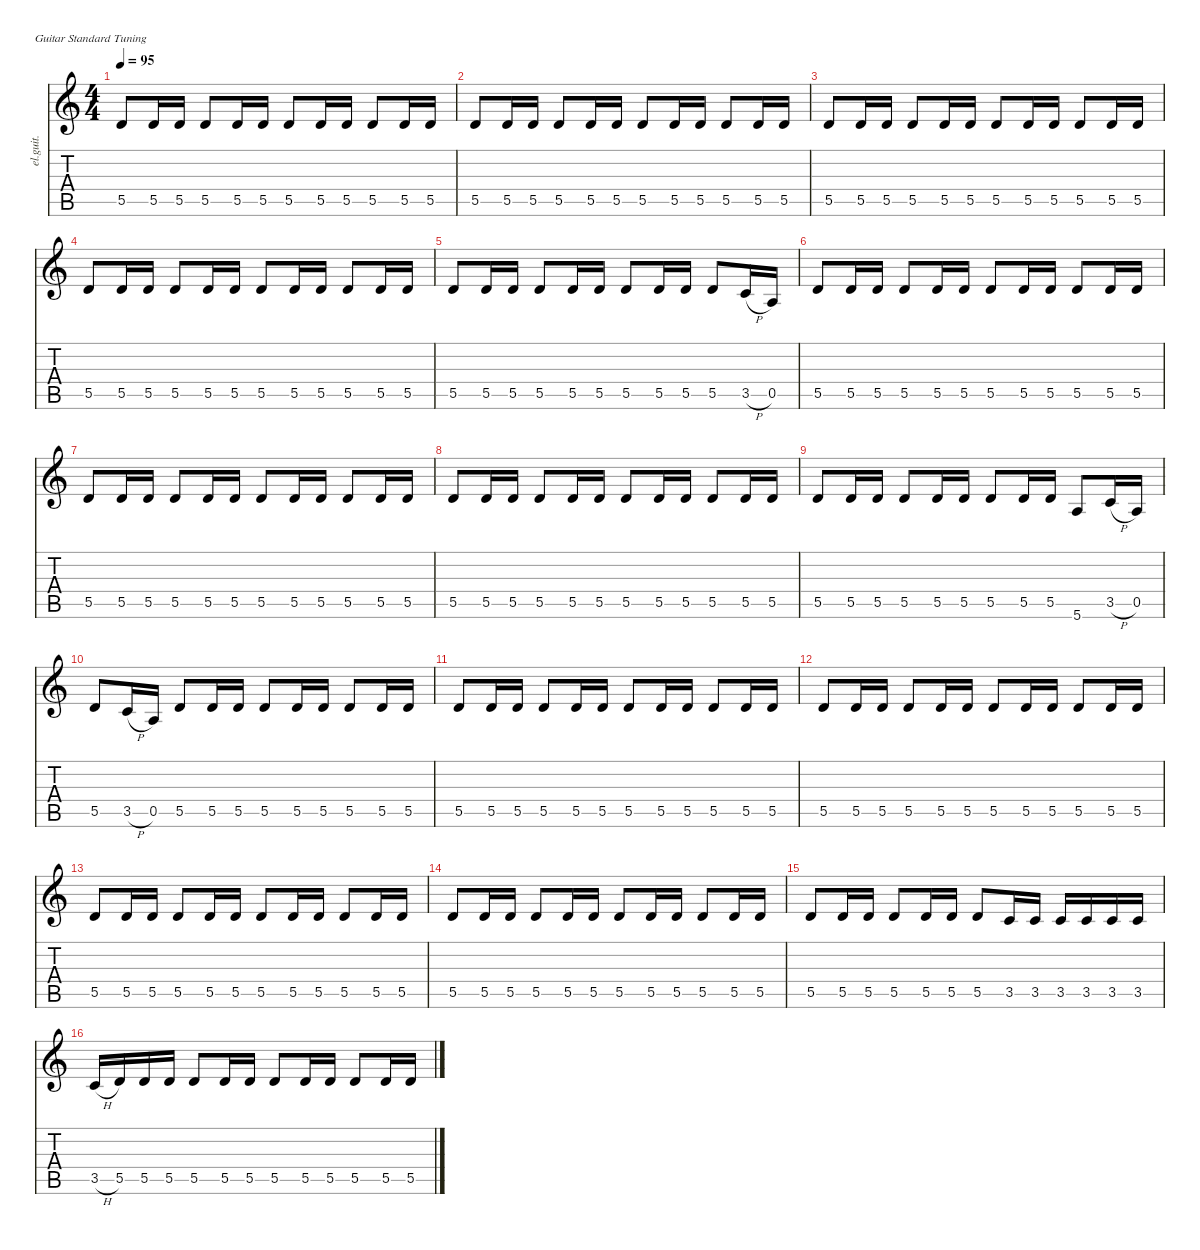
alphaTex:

\defaultSystemsLayout 4
\hideDynamics
\bracketExtendMode nobrackets
\otherSystemsTrackNameOrientation horizontal
\track ("Guit I" "el.guit.") {instrument electricguitarclean}
\staff {score tabs}
\tuning (E4 B3 G3 D3 A2 E2)
\ts (4 4)
\tempo 95
\clef g2
\ks c
5.5.8{dy f beam Up} 5.5.16{beam Up} 5.5.16{beam Up} 5.5.8{beam Up} 5.5.16{beam Up} 5.5.16{beam Up} 5.5.8{beam Up} 5.5.16{beam Up} 5.5.16{beam Up} 5.5.8{beam Up} 5.5.16{beam Up} 5.5.16{beam Up} |
5.5.8{beam Up} 5.5.16{beam Up} 5.5.16{beam Up} 5.5.8{beam Up} 5.5.16{beam Up} 5.5.16{beam Up} 5.5.8{beam Up} 5.5.16{beam Up} 5.5.16{beam Up} 5.5.8{beam Up} 5.5.16{beam Up} 5.5.16{beam Up} |
5.5.8{beam Up} 5.5.16{beam Up} 5.5.16{beam Up} 5.5.8{beam Up} 5.5.16{beam Up} 5.5.16{beam Up} 5.5.8{beam Up} 5.5.16{beam Up} 5.5.16{beam Up} 5.5.8{beam Up} 5.5.16{beam Up} 5.5.16{beam Up} |
5.5.8{beam Up} 5.5.16{beam Up} 5.5.16{beam Up} 5.5.8{beam Up} 5.5.16{beam Up} 5.5.16{beam Up} 5.5.8{beam Up} 5.5.16{beam Up} 5.5.16{beam Up} 5.5.8{beam Up} 5.5.16{beam Up} 5.5.16{beam Up} |
5.5.8{beam Up} 5.5.16{beam Up} 5.5.16{beam Up} 5.5.8{beam Up} 5.5.16{beam Up} 5.5.16{beam Up} 5.5.8{beam Up} 5.5.16{beam Up} 5.5.16{beam Up} 5.5.8{beam Up} 3.5{h}.16{beam Up} 0.5.16{beam Up} |
5.5.8{beam Up} 5.5.16{beam Up} 5.5.16{beam Up} 5.5.8{beam Up} 5.5.16{beam Up} 5.5.16{beam Up} 5.5.8{beam Up} 5.5.16{beam Up} 5.5.16{beam Up} 5.5.8{beam Up} 5.5.16{beam Up} 5.5.16{beam Up} |
5.5.8{beam Up} 5.5.16{beam Up} 5.5.16{beam Up} 5.5.8{beam Up} 5.5.16{beam Up} 5.5.16{beam Up} 5.5.8{beam Up} 5.5.16{beam Up} 5.5.16{beam Up} 5.5.8{beam Up} 5.5.16{beam Up} 5.5.16{beam Up} |
5.5.8{beam Up} 5.5.16{beam Up} 5.5.16{beam Up} 5.5.8{beam Up} 5.5.16{beam Up} 5.5.16{beam Up} 5.5.8{beam Up} 5.5.16{beam Up} 5.5.16{beam Up} 5.5.8{beam Up} 5.5.16{beam Up} 5.5.16{beam Up} |
5.5.8{beam Up} 5.5.16{beam Up} 5.5.16{beam Up} 5.5.8{beam Up} 5.5.16{beam Up} 5.5.16{beam Up} 5.5.8{beam Up} 5.5.16{beam Up} 5.5.16{beam Up} 5.6.8{beam Up} 3.5{h}.16{beam Up} 0.5.16{beam Up} |
5.5.8{beam Up} 3.5{h}.16{beam Up} 0.5.16{beam Up} 5.5.8{beam Up} 5.5.16{beam Up} 5.5.16{beam Up} 5.5.8{beam Up} 5.5.16{beam Up} 5.5.16{beam Up} 5.5.8{beam Up} 5.5.16{beam Up} 5.5.16{beam Up} |
5.5.8{beam Up} 5.5.16{beam Up} 5.5.16{beam Up} 5.5.8{beam Up} 5.5.16{beam Up} 5.5.16{beam Up} 5.5.8{beam Up} 5.5.16{beam Up} 5.5.16{beam Up} 5.5.8{beam Up} 5.5.16{beam Up} 5.5.16{beam Up} |
5.5.8{beam Up} 5.5.16{beam Up} 5.5.16{beam Up} 5.5.8{beam Up} 5.5.16{beam Up} 5.5.16{beam Up} 5.5.8{beam Up} 5.5.16{beam Up} 5.5.16{beam Up} 5.5.8{beam Up} 5.5.16{beam Up} 5.5.16{beam Up} |
5.5.8{beam Up} 5.5.16{beam Up} 5.5.16{beam Up} 5.5.8{beam Up} 5.5.16{beam Up} 5.5.16{beam Up} 5.5.8{beam Up} 5.5.16{beam Up} 5.5.16{beam Up} 5.5.8{beam Up} 5.5.16{beam Up} 5.5.16{beam Up} |
5.5.8{beam Up} 5.5.16{beam Up} 5.5.16{beam Up} 5.5.8{beam Up} 5.5.16{beam Up} 5.5.16{beam Up} 5.5.8{beam Up} 5.5.16{beam Up} 5.5.16{beam Up} 5.5.8{beam Up} 5.5.16{beam Up} 5.5.16{beam Up} |
5.5.8{beam Up} 5.5.16{beam Up} 5.5.16{beam Up} 5.5.8{beam Up} 5.5.16{beam Up} 5.5.16{beam Up} 5.5.8{beam Up} 3.5.16{beam Up} 3.5.16{beam Up} 3.5.16{beam Up} 3.5.16{beam Up} 3.5.16{beam Up} 3.5.16{beam Up} |
3.5{h}.16{beam Up} 5.5.16{beam Up} 5.5.16{beam Up} 5.5.16{beam Up} 5.5.8{beam Up} 5.5.16{beam Up} 5.5.16{beam Up} 5.5.8{beam Up} 5.5.16{beam Up} 5.5.16{beam Up} 5.5.8{beam Up} 5.5.16{beam Up} 5.5.16{beam Up}
